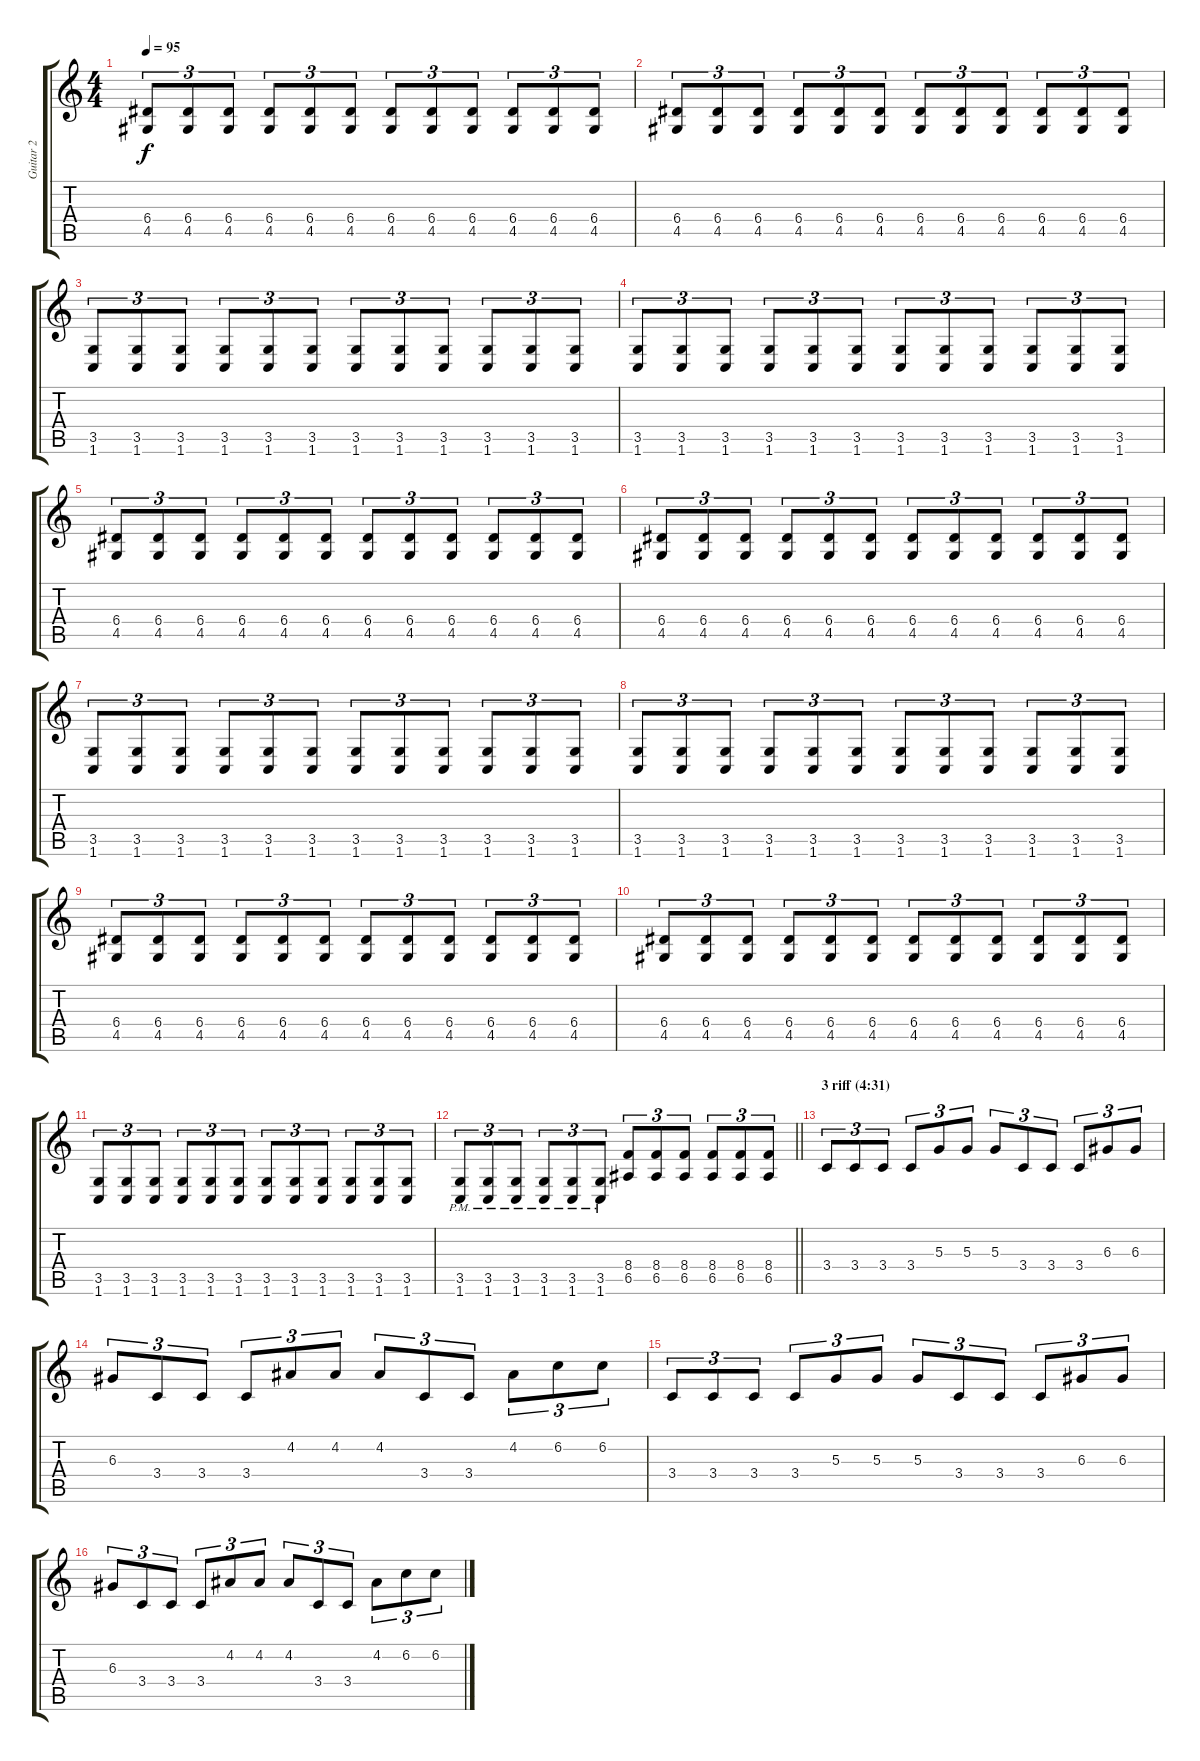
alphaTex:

\track ("Guitar 2" "Guitar 2") {instrument distortionguitar}
\staff {score tabs}
\tuning (B3 Gb3 D3 A2 E2 B1) {hide}
\ts (4 4)
\tempo 95
\clef g2
\ks c
(6.4 4.5).8{tu (3 2) dy f} (6.4 4.5).8{tu (3 2)} (6.4 4.5).8{tu (3 2)} (6.4 4.5).8{tu (3 2)} (6.4 4.5).8{tu (3 2)} (6.4 4.5).8{tu (3 2)} (6.4 4.5).8{tu (3 2)} (6.4 4.5).8{tu (3 2)} (6.4 4.5).8{tu (3 2)} (6.4 4.5).8{tu (3 2)} (6.4 4.5).8{tu (3 2)} (6.4 4.5).8{tu (3 2)} |
(6.4 4.5).8{tu (3 2)} (6.4 4.5).8{tu (3 2)} (6.4 4.5).8{tu (3 2)} (6.4 4.5).8{tu (3 2)} (6.4 4.5).8{tu (3 2)} (6.4 4.5).8{tu (3 2)} (6.4 4.5).8{tu (3 2)} (6.4 4.5).8{tu (3 2)} (6.4 4.5).8{tu (3 2)} (6.4 4.5).8{tu (3 2)} (6.4 4.5).8{tu (3 2)} (6.4 4.5).8{tu (3 2)} |
(3.5 1.6).8{tu (3 2)} (3.5 1.6).8{tu (3 2)} (3.5 1.6).8{tu (3 2)} (3.5 1.6).8{tu (3 2)} (3.5 1.6).8{tu (3 2)} (3.5 1.6).8{tu (3 2)} (3.5 1.6).8{tu (3 2)} (3.5 1.6).8{tu (3 2)} (3.5 1.6).8{tu (3 2)} (3.5 1.6).8{tu (3 2)} (3.5 1.6).8{tu (3 2)} (3.5 1.6).8{tu (3 2)} |
(3.5 1.6).8{tu (3 2)} (3.5 1.6).8{tu (3 2)} (3.5 1.6).8{tu (3 2)} (3.5 1.6).8{tu (3 2)} (3.5 1.6).8{tu (3 2)} (3.5 1.6).8{tu (3 2)} (3.5 1.6).8{tu (3 2)} (3.5 1.6).8{tu (3 2)} (3.5 1.6).8{tu (3 2)} (3.5 1.6).8{tu (3 2)} (3.5 1.6).8{tu (3 2)} (3.5 1.6).8{tu (3 2)} |
(6.4 4.5).8{tu (3 2)} (6.4 4.5).8{tu (3 2)} (6.4 4.5).8{tu (3 2)} (6.4 4.5).8{tu (3 2)} (6.4 4.5).8{tu (3 2)} (6.4 4.5).8{tu (3 2)} (6.4 4.5).8{tu (3 2)} (6.4 4.5).8{tu (3 2)} (6.4 4.5).8{tu (3 2)} (6.4 4.5).8{tu (3 2)} (6.4 4.5).8{tu (3 2)} (6.4 4.5).8{tu (3 2)} |
(6.4 4.5).8{tu (3 2)} (6.4 4.5).8{tu (3 2)} (6.4 4.5).8{tu (3 2)} (6.4 4.5).8{tu (3 2)} (6.4 4.5).8{tu (3 2)} (6.4 4.5).8{tu (3 2)} (6.4 4.5).8{tu (3 2)} (6.4 4.5).8{tu (3 2)} (6.4 4.5).8{tu (3 2)} (6.4 4.5).8{tu (3 2)} (6.4 4.5).8{tu (3 2)} (6.4 4.5).8{tu (3 2)} |
(3.5 1.6).8{tu (3 2)} (3.5 1.6).8{tu (3 2)} (3.5 1.6).8{tu (3 2)} (3.5 1.6).8{tu (3 2)} (3.5 1.6).8{tu (3 2)} (3.5 1.6).8{tu (3 2)} (3.5 1.6).8{tu (3 2)} (3.5 1.6).8{tu (3 2)} (3.5 1.6).8{tu (3 2)} (3.5 1.6).8{tu (3 2)} (3.5 1.6).8{tu (3 2)} (3.5 1.6).8{tu (3 2)} |
(3.5 1.6).8{tu (3 2)} (3.5 1.6).8{tu (3 2)} (3.5 1.6).8{tu (3 2)} (3.5 1.6).8{tu (3 2)} (3.5 1.6).8{tu (3 2)} (3.5 1.6).8{tu (3 2)} (3.5 1.6).8{tu (3 2)} (3.5 1.6).8{tu (3 2)} (3.5 1.6).8{tu (3 2)} (3.5 1.6).8{tu (3 2)} (3.5 1.6).8{tu (3 2)} (3.5 1.6).8{tu (3 2)} |
(6.4 4.5).8{tu (3 2)} (6.4 4.5).8{tu (3 2)} (6.4 4.5).8{tu (3 2)} (6.4 4.5).8{tu (3 2)} (6.4 4.5).8{tu (3 2)} (6.4 4.5).8{tu (3 2)} (6.4 4.5).8{tu (3 2)} (6.4 4.5).8{tu (3 2)} (6.4 4.5).8{tu (3 2)} (6.4 4.5).8{tu (3 2)} (6.4 4.5).8{tu (3 2)} (6.4 4.5).8{tu (3 2)} |
(6.4 4.5).8{tu (3 2)} (6.4 4.5).8{tu (3 2)} (6.4 4.5).8{tu (3 2)} (6.4 4.5).8{tu (3 2)} (6.4 4.5).8{tu (3 2)} (6.4 4.5).8{tu (3 2)} (6.4 4.5).8{tu (3 2)} (6.4 4.5).8{tu (3 2)} (6.4 4.5).8{tu (3 2)} (6.4 4.5).8{tu (3 2)} (6.4 4.5).8{tu (3 2)} (6.4 4.5).8{tu (3 2)} |
(3.5 1.6).8{tu (3 2)} (3.5 1.6).8{tu (3 2)} (3.5 1.6).8{tu (3 2)} (3.5 1.6).8{tu (3 2)} (3.5 1.6).8{tu (3 2)} (3.5 1.6).8{tu (3 2)} (3.5 1.6).8{tu (3 2)} (3.5 1.6).8{tu (3 2)} (3.5 1.6).8{tu (3 2)} (3.5 1.6).8{tu (3 2)} (3.5 1.6).8{tu (3 2)} (3.5 1.6).8{tu (3 2)} |
\barLineRight lightlight
(3.5{pm} 1.6{pm}).8{tu (3 2)} (3.5{pm} 1.6{pm}).8{tu (3 2)} (3.5{pm} 1.6{pm}).8{tu (3 2)} (3.5{pm} 1.6{pm}).8{tu (3 2)} (3.5{pm} 1.6{pm}).8{tu (3 2)} (3.5{pm} 1.6{pm}).8{tu (3 2)} (8.4 6.5).8{tu (3 2)} (8.4 6.5).8{tu (3 2)} (8.4 6.5).8{tu (3 2)} (8.4 6.5).8{tu (3 2)} (8.4 6.5).8{tu (3 2)} (8.4 6.5).8{tu (3 2)} |
\section ("" "3 riff (4:31)")
3.4.8{tu (3 2)} 3.4.8{tu (3 2)} 3.4.8{tu (3 2)} 3.4.8{tu (3 2)} 5.3.8{tu (3 2)} 5.3.8{tu (3 2)} 5.3.8{tu (3 2)} 3.4.8{tu (3 2)} 3.4.8{tu (3 2)} 3.4.8{tu (3 2)} 6.3.8{tu (3 2)} 6.3.8{tu (3 2)} |
6.3.8{tu (3 2)} 3.4.8{tu (3 2)} 3.4.8{tu (3 2)} 3.4.8{tu (3 2)} 4.2.8{tu (3 2)} 4.2.8{tu (3 2)} 4.2.8{tu (3 2)} 3.4.8{tu (3 2)} 3.4.8{tu (3 2)} 4.2.8{tu (3 2)} 6.2.8{tu (3 2)} 6.2.8{tu (3 2)} |
3.4.8{tu (3 2)} 3.4.8{tu (3 2)} 3.4.8{tu (3 2)} 3.4.8{tu (3 2)} 5.3.8{tu (3 2)} 5.3.8{tu (3 2)} 5.3.8{tu (3 2)} 3.4.8{tu (3 2)} 3.4.8{tu (3 2)} 3.4.8{tu (3 2)} 6.3.8{tu (3 2)} 6.3.8{tu (3 2)} |
6.3.8{tu (3 2)} 3.4.8{tu (3 2)} 3.4.8{tu (3 2)} 3.4.8{tu (3 2)} 4.2.8{tu (3 2)} 4.2.8{tu (3 2)} 4.2.8{tu (3 2)} 3.4.8{tu (3 2)} 3.4.8{tu (3 2)} 4.2.8{tu (3 2)} 6.2.8{tu (3 2)} 6.2.8{tu (3 2)}
